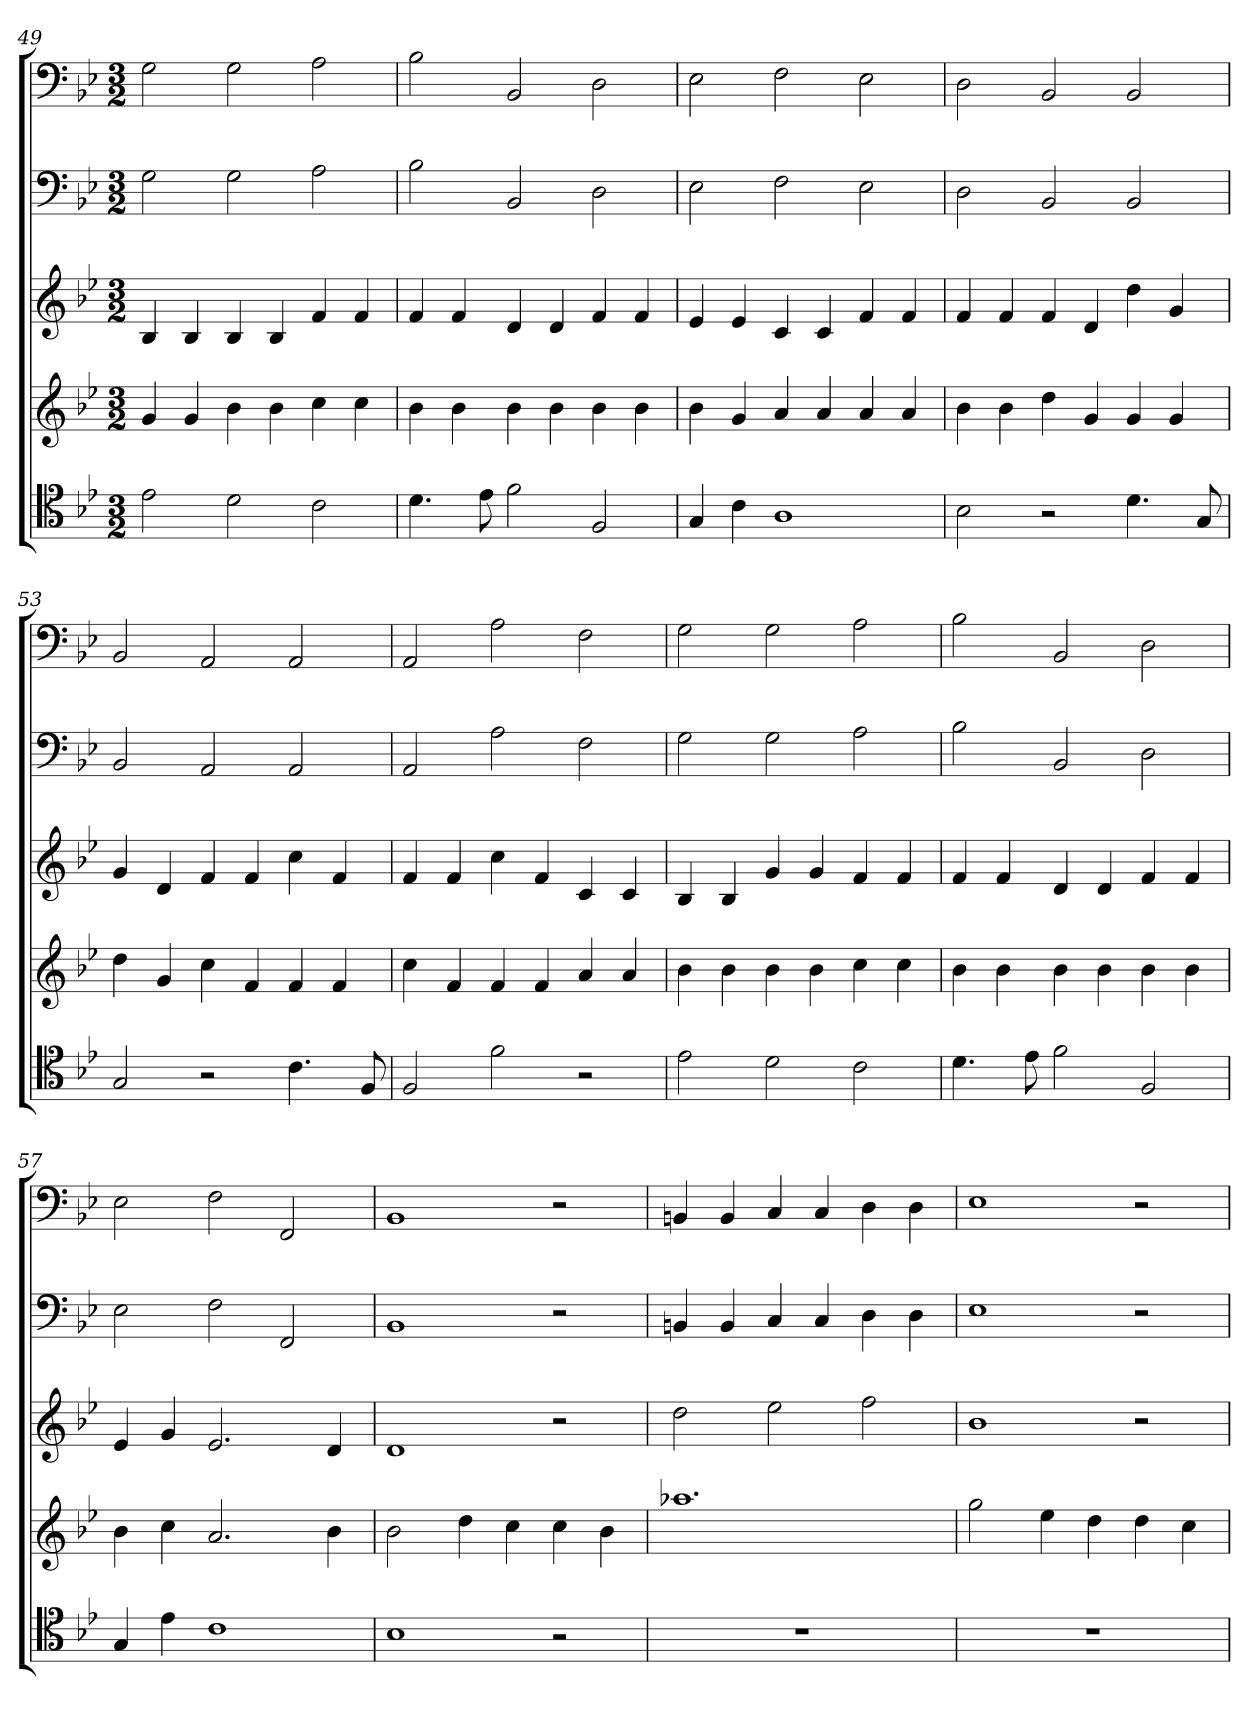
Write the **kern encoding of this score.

**kern	**kern	**kern	**kern	**kern
*part5	*part4	*part3	*part2	*part1
*staff5	*staff4	*staff3	*staff2	*staff1
*clefC4	*	*	*clefF4	*clefF4
*k[b-e-]	*k[b-e-]	*k[b-e-]	*k[b-e-]	*k[b-e-]
*B-:	*B-:	*B-:	*B-:	*B-:
*M3/2	*M3/2	*M3/2	*M3/2	*M3/2
=49	=49	=49	=49	=49
2e-	4g	4B-	2G	2G
.	4g	4B-	.	.
2d	4b-	4B-	2G	2G
.	4b-	4B-	.	.
2c	4cc	4f	2A	2A
.	4cc	4f	.	.
=50	=50	=50	=50	=50
4.d	4b-	4f	2B-	2B-
.	4b-	4f	.	.
8e-	.	.	.	.
2f	4b-	4d	2BB-	2BB-
.	4b-	4d	.	.
2F	4b-	4f	2D	2D
.	4b-	4f	.	.
=51	=51	=51	=51	=51
4G	4b-	4e-	2E-	2E-
4c	4g	4e-	.	.
1A	4a	4c	2F	2F
.	4a	4c	.	.
.	4a	4f	2E-	2E-
.	4a	4f	.	.
=52	=52	=52	=52	=52
2B-	4b-	4f	2D	2D
.	4b-	4f	.	.
2r	4dd	4f	2BB-	2BB-
.	4g	4d	.	.
4.d	4g	4dd	2BB-	2BB-
.	4g	4g	.	.
8G	.	.	.	.
=53	=53	=53	=53	=53
2G	4dd	4g	2BB-	2BB-
.	4g	4d	.	.
2r	4cc	4f	2AA	2AA
.	4f	4f	.	.
4.c	4f	4cc	2AA	2AA
.	4f	4f	.	.
8F	.	.	.	.
=54	=54	=54	=54	=54
2F	4cc	4f	2AA	2AA
.	4f	4f	.	.
2f	4f	4cc	2A	2A
.	4f	4f	.	.
2r	4a	4c	2F	2F
.	4a	4c	.	.
=55	=55	=55	=55	=55
2e-	4b-	4B-	2G	2G
.	4b-	4B-	.	.
2d	4b-	4g	2G	2G
.	4b-	4g	.	.
2c	4cc	4f	2A	2A
.	4cc	4f	.	.
=56	=56	=56	=56	=56
4.d	4b-	4f	2B-	2B-
.	4b-	4f	.	.
8e-	.	.	.	.
2f	4b-	4d	2BB-	2BB-
.	4b-	4d	.	.
2F	4b-	4f	2D	2D
.	4b-	4f	.	.
=57	=57	=57	=57	=57
4G	4b-	4e-	2E-	2E-
4e-	4cc	4g	.	.
1c	2.a	2.e-	2F	2F
.	.	.	2FF	2FF
.	4b-	4d	.	.
=58	=58	=58	=58	=58
1B-	2b-	1d	1BB-	1BB-
.	4dd	.	.	.
.	4cc	.	.	.
2r	4cc	2r	2r	2r
.	4b-	.	.	.
=59	=59	=59	=59	=59
1.r	1.aa-X	2dd	4BBn	4BBn
.	.	.	4BB	4BB
.	.	2ee-	4C	4C
.	.	.	4C	4C
.	.	2ff	4D	4D
.	.	.	4D	4D
=60	=60	=60	=60	=60
1.r	2gg	1b-	1E-	1E-
.	4ee-	.	.	.
.	4dd	.	.	.
.	4dd	2r	2r	2r
.	4cc	.	.	.
=	=	=	=	=
*-	*-	*-	*-	*-
